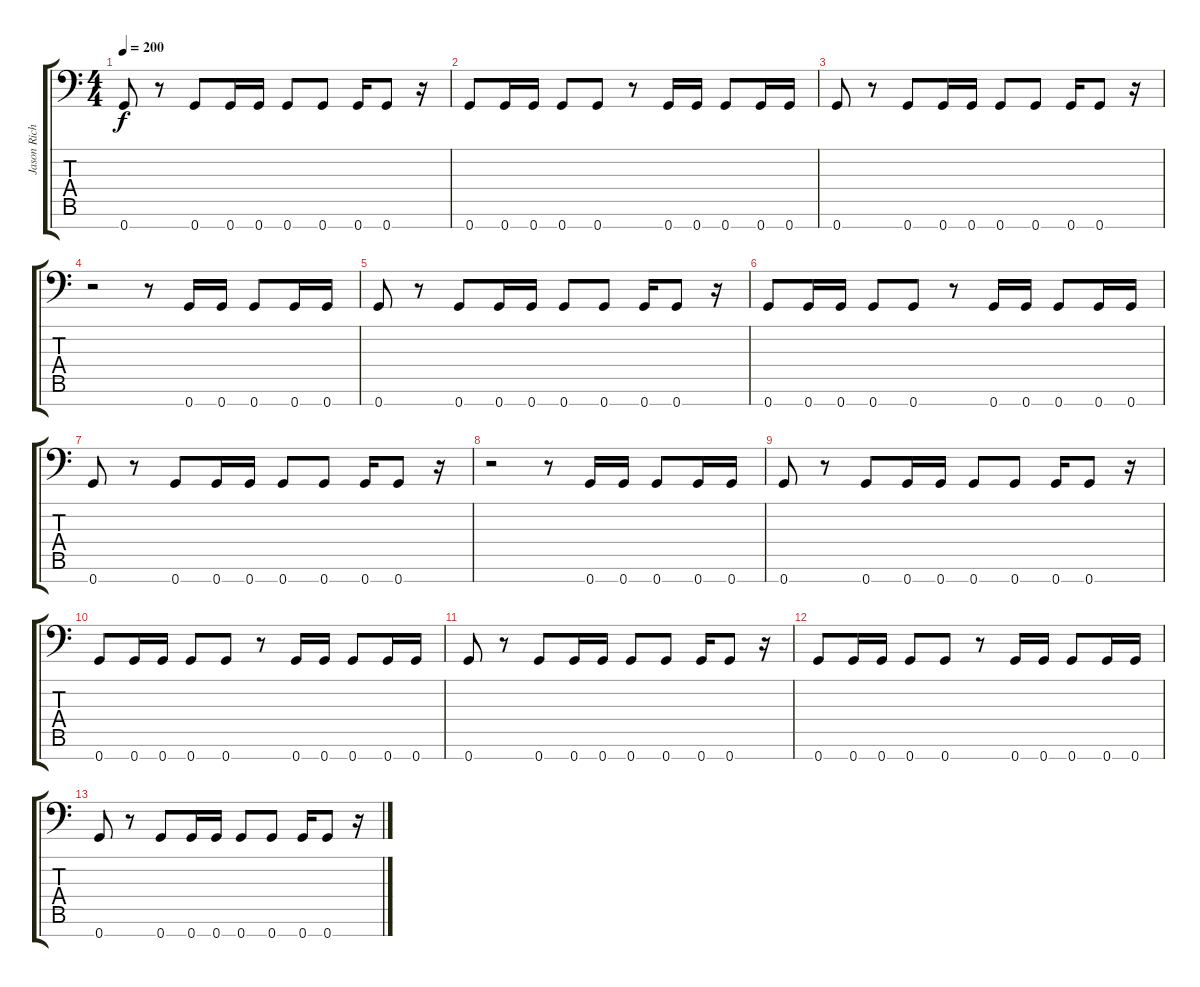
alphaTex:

\track ("Jason Richardson - guitar" "Jason Rich") {instrument distortionguitar}
\staff {score tabs}
\tuning (D4 A3 F3 C3 G2 D2 G1) {hide}
\ts (4 4)
\tempo 200
\clef f4
\ks c
0.7.8{dy f} r.8 0.7.8 0.7.16 0.7.16 0.7.8 0.7.8 0.7.16 0.7.8 r.16 |
0.7.8 0.7.16 0.7.16 0.7.8 0.7.8 r.8 0.7.16 0.7.16 0.7.8 0.7.16 0.7.16 |
0.7.8 r.8 0.7.8 0.7.16 0.7.16 0.7.8 0.7.8 0.7.16 0.7.8 r.16 |
r.2 r.8 0.7.16 0.7.16 0.7.8 0.7.16 0.7.16 |
0.7.8 r.8 0.7.8 0.7.16 0.7.16 0.7.8 0.7.8 0.7.16 0.7.8 r.16 |
0.7.8 0.7.16 0.7.16 0.7.8 0.7.8 r.8 0.7.16 0.7.16 0.7.8 0.7.16 0.7.16 |
0.7.8 r.8 0.7.8 0.7.16 0.7.16 0.7.8 0.7.8 0.7.16 0.7.8 r.16 |
r.2 r.8 0.7.16 0.7.16 0.7.8 0.7.16 0.7.16 |
0.7.8 r.8 0.7.8 0.7.16 0.7.16 0.7.8 0.7.8 0.7.16 0.7.8 r.16 |
0.7.8 0.7.16 0.7.16 0.7.8 0.7.8 r.8 0.7.16 0.7.16 0.7.8 0.7.16 0.7.16 |
0.7.8 r.8 0.7.8 0.7.16 0.7.16 0.7.8 0.7.8 0.7.16 0.7.8 r.16 |
0.7.8 0.7.16 0.7.16 0.7.8 0.7.8 r.8 0.7.16 0.7.16 0.7.8 0.7.16 0.7.16 |
0.7.8 r.8 0.7.8 0.7.16 0.7.16 0.7.8 0.7.8 0.7.16 0.7.8 r.16
